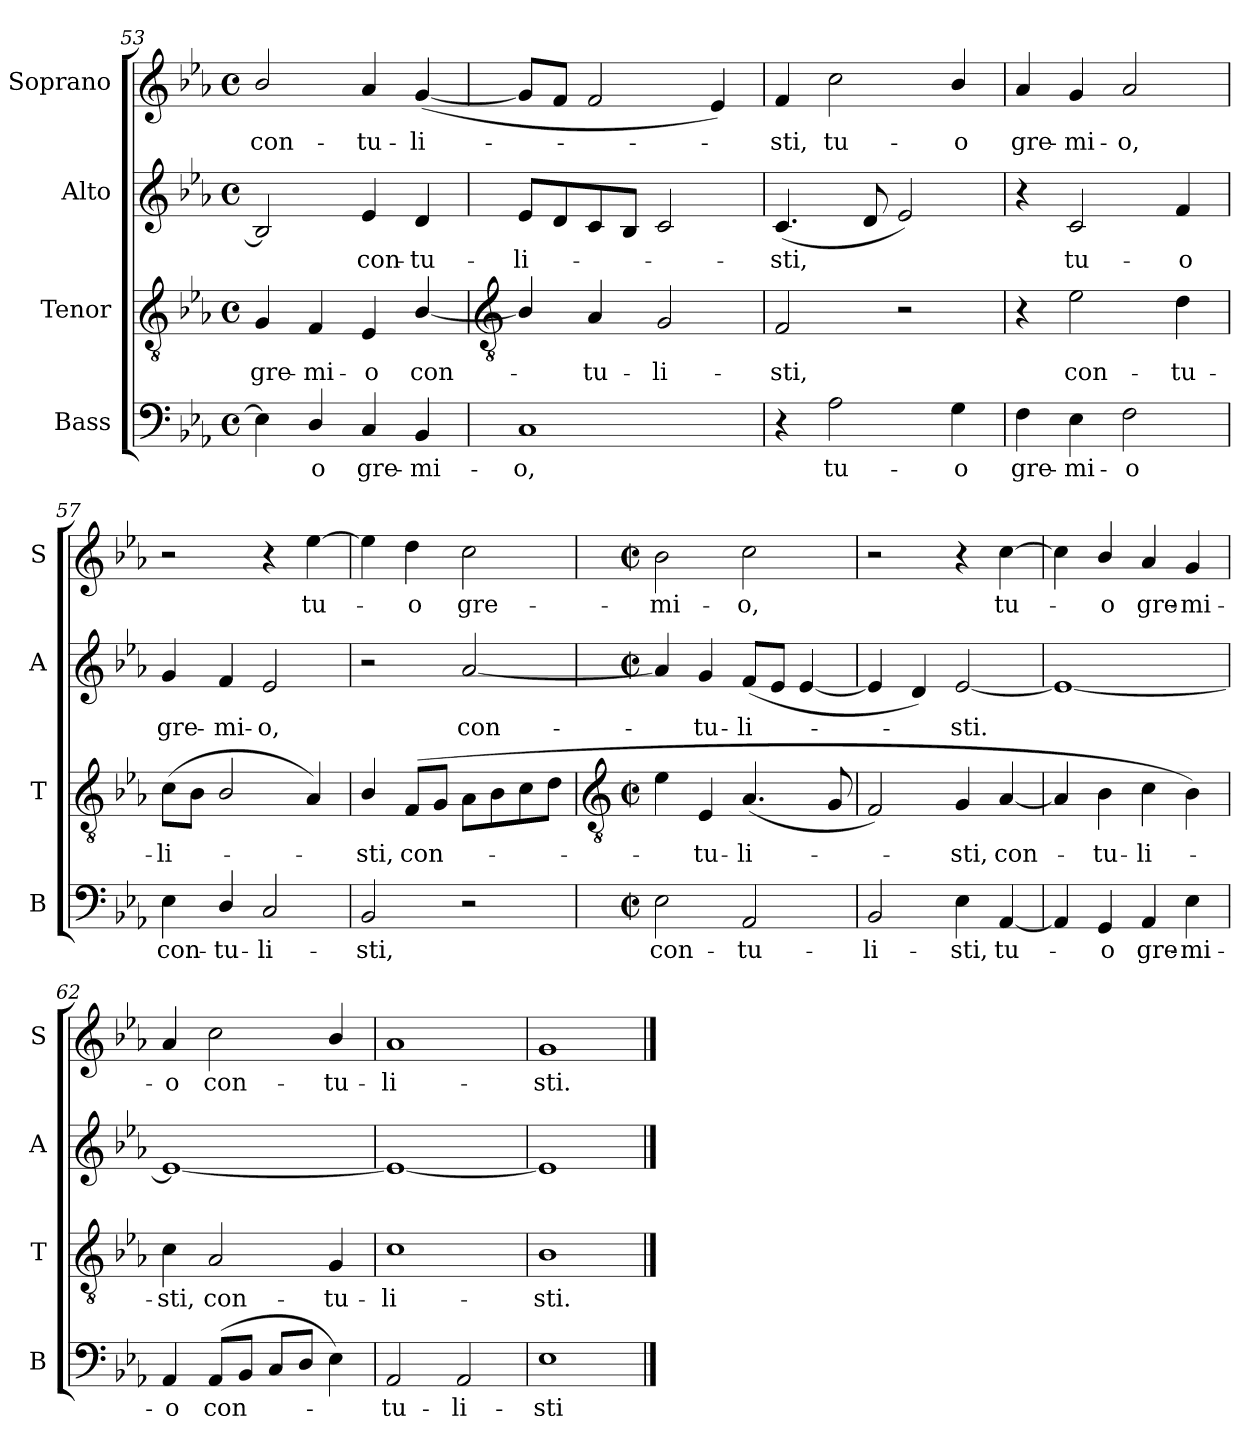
**kern	**text	**kern	**text	**kern	**text	**kern	**text
*part4	*part4	*part3	*part3	*part2	*part2	*part1	*part1
*staff4	*staff4	*staff3	*staff3	*staff2	*staff2	*staff1	*staff1
*I"Bass	*	*I"Tenor	*	*I"Alto	*	*I"Soprano	*
*I'B	*	*I'T	*	*I'A	*	*I'S	*
*clefF4	*	*clefGv2	*	*clefG2	*	*clefG2	*
*k[b-e-a-]	*	*k[b-e-a-]	*	*k[b-e-a-]	*	*k[b-e-a-]	*
*E-:	*	*E-:	*	*E-:	*	*E-:	*
*M4/4	*	*M4/4	*	*M4/4	*	*M4/4	*
*met(c)	*	*met(c)	*	*met(c)	*	*met(c)	*
=53	=53	=53	=53	=53	=53	=53	=53
!	!	!	!LO:LY:b	!	!	!	!LO:LY:b
4E-]	.	4G	gre-	2B-]	.	2b-/	con-
!	!LO:LY:b	!	!LO:LY:b	!	!	!	!
4D/	o	4F	-mi-	.	.	.	.
!	!LO:LY:b	!	!LO:LY:b	!	!LO:LY:b	!	!LO:LY:b
4C	gre-	4E-	-o	4e-	con-	4a-	-tu-
!	!LO:LY:b	!	!LO:LY:b	!	!LO:LY:b	!	!LO:LY:b
4BB-	-mi-	[4B-/	con-	4d	-tu-	(<[4g	-li-
!!LO:LB:g=z
=54	=54	=54	=54	=54	=54	=54	=54
*	*	*clefGv2	*	*	*	*	*
!	!LO:LY:b	!	!	!	!LO:LY:b	!	!
1C	-o,	4B-/]	.	8e-L	-li-	8gL]	.
.	.	.	.	8d	.	8fJ	.
!	!	!	!LO:LY:b	!	!	!	!
.	.	4A-	tu-	8c	.	2f	.
.	.	.	.	8B-J	.	.	.
!	!	!	!LO:LY:b	!	!	!	!
.	.	2G	-li-	2c	.	.	.
.	.	.	.	.	.	4e-)	.
=55	=55	=55	=55	=55	=55	=55	=55
!	!	!	!LO:LY:b	!	!LO:LY:b	!	!LO:LY:b
4r	.	2F	-sti,	(<4.c	sti,	4f	sti,
!	!LO:LY:b	!	!	!	!	!	!LO:LY:b
2A-	tu-	.	.	.	.	2cc	tu-
.	.	.	.	8d	.	.	.
.	.	2r	.	2e-)	.	.	.
!	!LO:LY:b	!	!	!	!	!	!LO:LY:b
4G	-o	.	.	.	.	4b-/	-o
=56	=56	=56	=56	=56	=56	=56	=56
!	!LO:LY:b	!	!	!	!	!	!LO:LY:b
4F	gre-	4r	.	4r	.	4a-	gre-
!	!LO:LY:b	!	!LO:LY:b	!	!LO:LY:b	!	!LO:LY:b
4E-	-mi-	2e-	con-	2c	tu-	4g	-mi-
!	!LO:LY:b	!	!	!	!	!	!LO:LY:b
2F	-o	.	.	.	.	2a-	-o,
!	!	!	!LO:LY:b	!	!LO:LY:b	!	!
.	.	4d	-tu-	4f	-o	.	.
=57	=57	=57	=57	=57	=57	=57	=57
!	!LO:LY:b	!	!LO:LY:b	!	!LO:LY:b	!	!
4E-	con-	(>8cL	-li-	4g	gre-	2r	.
.	.	8B-J	.	.	.	.	.
!	!LO:LY:b	!	!	!	!LO:LY:b	!	!
4D/	-tu-	2B-/	.	4f	-mi-	.	.
!	!LO:LY:b	!	!	!	!LO:LY:b	!	!
2C	-li-	.	.	2e-	-o,	4r	.
!	!	!	!	!	!	!	!LO:LY:b
.	.	4A-)	.	.	.	[4ee-	tu-
=58	=58	=58	=58	=58	=58	=58	=58
!	!LO:LY:b	!	!LO:LY:b	!	!	!	!
2BB-	-sti,	4B-/	sti,	2r	.	4ee-]	.
!	!	!	!LO:LY:b	!	!	!	!LO:LY:b
.	.	(>8FL	con-	.	.	4dd	o
.	.	8GJ	.	.	.	.	.
!	!	!	!	!	!LO:LY:b	!	!LO:LY:b
2r	.	8A-L	.	[2a-	con-	2cc	gre-
.	.	8B-	.	.	.	.	.
.	.	8c	.	.	.	.	.
.	.	8dJ	.	.	.	.	.
!!LO:LB:g=z
=59	=59	=59	=59	=59	=59	=59	=59
*	*	*clefGv2	*	*	*	*	*
*M2/2	*	*M2/2	*	*M2/2	*	*M2/2	*
*met(c|)	*	*met(c|)	*	*met(c|)	*	*met(c|)	*
!	!LO:LY:b	!	!	!	!	!	!LO:LY:b
2E-	con-	4e-	.	4a-]	.	2b-	-mi-
!	!	!	!LO:LY:b	!	!LO:LY:b	!	!
.	.	4E-	tu-	4g	tu-	.	.
!	!LO:LY:b	!	!LO:LY:b	!	!LO:LY:b	!	!LO:LY:b
2AA-	-tu-	(<4.A-	-li-	(<8fL	-li-	2cc	-o,
.	.	.	.	8e-J	.	.	.
.	.	.	.	[4e-	.	.	.
.	.	8G	.	.	.	.	.
=60	=60	=60	=60	=60	=60	=60	=60
!	!LO:LY:b	!	!	!	!	!	!
2BB-	-li-	2F)	.	4e-]	.	2r	.
.	.	.	.	4d)	.	.	.
!	!LO:LY:b	!	!LO:LY:b	!	!LO:LY:b	!	!
4E-	-sti,	4G	sti,	[2e-	sti.	4r	.
!	!LO:LY:b	!	!LO:LY:b	!	!	!	!LO:LY:b
[4AA-	tu-	[4A-	con-	.	.	[4cc	tu-
=61	=61	=61	=61	=61	=61	=61	=61
4AA-]	.	4A-]	.	1e-_	.	4cc]	.
!	!LO:LY:b	!	!LO:LY:b	!	!	!	!LO:LY:b
4GG	o	4B-	tu-	.	.	4b-/	o
!	!LO:LY:b	!	!LO:LY:b	!	!	!	!LO:LY:b
4AA-	gre-	4c	-li-	.	.	4a-	gre-
!	!LO:LY:b	!	!	!	!	!	!LO:LY:b
4E-	-mi-	4B-)	.	.	.	4g	-mi-
=62	=62	=62	=62	=62	=62	=62	=62
!	!LO:LY:b	!	!LO:LY:b	!	!	!	!LO:LY:b
4AA-	-o	4c	sti,	1e-_	.	4a-	-o
!	!LO:LY:b	!	!LO:LY:b	!	!	!	!LO:LY:b
(<8AA-L	con-	2A-	con-	.	.	2cc	con-
8BB-J	.	.	.	.	.	.	.
8CL	.	.	.	.	.	.	.
8DJ	.	.	.	.	.	.	.
!	!	!	!LO:LY:b	!	!	!	!LO:LY:b
4E-)	.	4G	-tu-	.	.	4b-/	-tu-
=63	=63	=63	=63	=63	=63	=63	=63
!	!LO:LY:b	!	!LO:LY:b	!	!	!	!LO:LY:b
2AA-	tu-	1c	-li-	1e-_	.	1a-	-li-
!	!LO:LY:b	!	!	!	!	!	!
2AA-	-li-	.	.	.	.	.	.
=64	=64	=64	=64	=64	=64	=64	=64
!	!LO:LY:b	!	!LO:LY:b	!	!	!	!LO:LY:b
1E-	-sti	1B-	-sti.	1e-]	.	1g	-sti.
==	==	==	==	==	==	==	==
*-	*-	*-	*-	*-	*-	*-	*-
